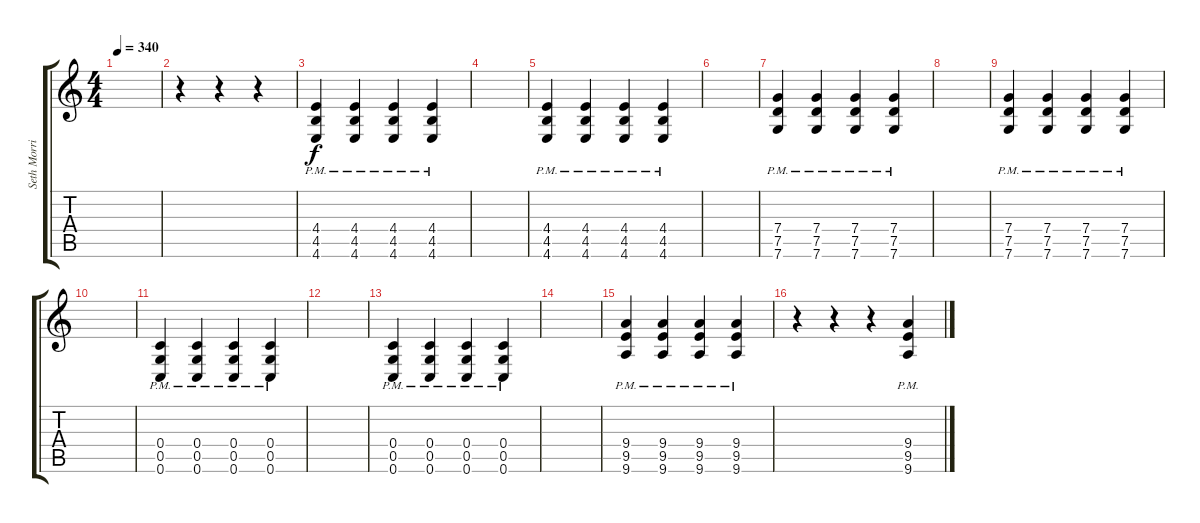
\track ("Seth Morrison" "Seth Morri") {instrument overdrivenguitar}
\staff {score tabs}
\tuning (D4 A3 F3 C3 G2 C2) {hide}
\ts (4 4)
\tempo 340
\clef g2
\ks c
|
r.4 r.4 r.4 |
(4.4{pm} 4.5{pm} 4.6{pm}).4 (4.4{pm} 4.5{pm} 4.6{pm}).4 (4.4{pm} 4.5{pm} 4.6{pm}).4 (4.4{pm} 4.5{pm} 4.6{pm}).4 |
|
(4.4{pm} 4.5{pm} 4.6{pm}).4 (4.4{pm} 4.5{pm} 4.6{pm}).4 (4.4{pm} 4.5{pm} 4.6{pm}).4 (4.4{pm} 4.5{pm} 4.6{pm}).4 |
|
(7.4{pm} 7.5{pm} 7.6{pm}).4 (7.4{pm} 7.5{pm} 7.6{pm}).4 (7.4{pm} 7.5{pm} 7.6{pm}).4 (7.4{pm} 7.5{pm} 7.6{pm}).4 |
|
(7.4{pm} 7.5{pm} 7.6{pm}).4 (7.4{pm} 7.5{pm} 7.6{pm}).4 (7.4{pm} 7.5{pm} 7.6{pm}).4 (7.4{pm} 7.5{pm} 7.6{pm}).4 |
|
(0.4{pm} 0.5{pm} 0.6{pm}).4 (0.4{pm} 0.5{pm} 0.6{pm}).4 (0.4{pm} 0.5{pm} 0.6{pm}).4 (0.4{pm} 0.5{pm} 0.6{pm}).4 |
|
(0.4{pm} 0.5{pm} 0.6{pm}).4 (0.4{pm} 0.5{pm} 0.6{pm}).4 (0.4{pm} 0.5{pm} 0.6{pm}).4 (0.4{pm} 0.5{pm} 0.6{pm}).4 |
|
(9.4{pm} 9.5{pm} 9.6{pm}).4 (9.4{pm} 9.5{pm} 9.6{pm}).4 (9.4{pm} 9.5{pm} 9.6{pm}).4 (9.4{pm} 9.5{pm} 9.6{pm}).4 |
r.4 r.4 r.4 (9.4{pm} 9.5{pm} 9.6{pm}).4
